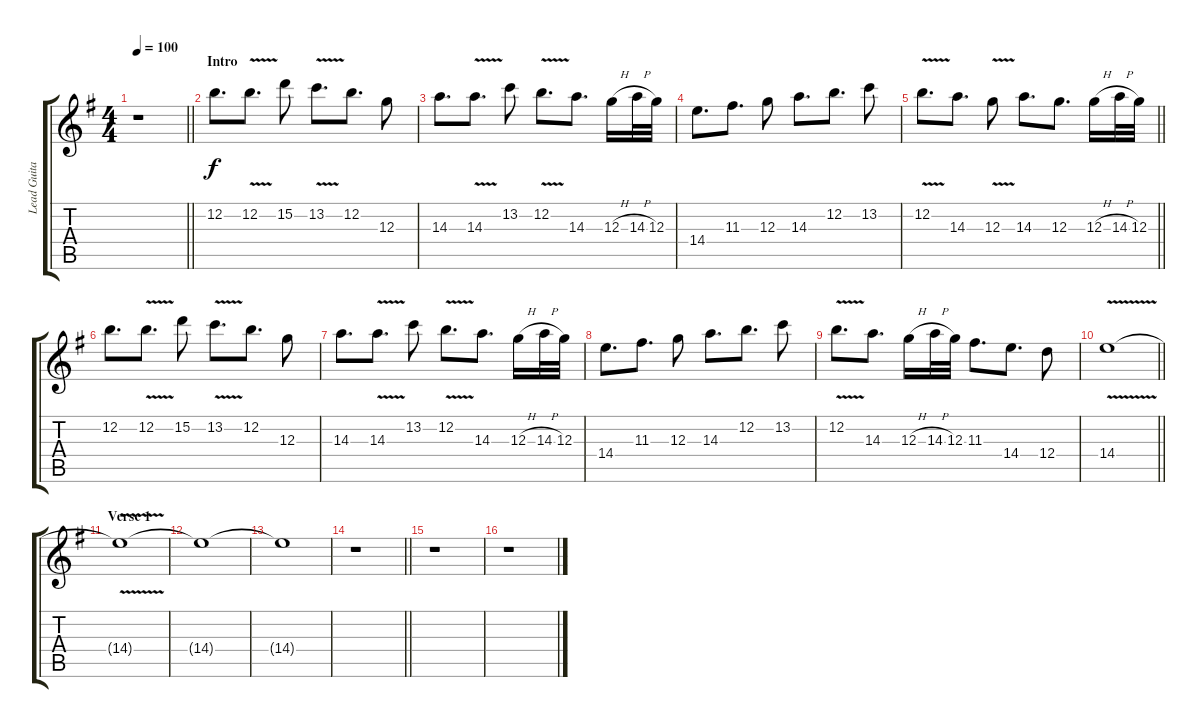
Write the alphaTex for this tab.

\track ("Lead Guitar 1: Jack-Roger Olsen" "Lead Guita") {instrument overdrivenguitar}
\staff {score tabs}
\tuning (E4 B3 G3 D3 A2 E2) {hide}
\ts (4 4)
\tempo 100
\clef g2
\barLineRight lightlight
\ks eminor
r.1{dy f instrument overdrivenguitar} |
\section ("" "Intro")
12.2.8{d} 12.2{v}.8{d} 15.2.8 13.2{v}.8{d} 12.2.8{d} 12.3.8 |
14.3.8{d} 14.3{v}.8{d} 13.2.8 12.2{v}.8{d} 14.3.8{d} 12.3{h}.16 14.3{h}.32 12.3.32 |
14.4.8{d} 11.3.8{d} 12.3.8 14.3.8{d} 12.2.8{d} 13.2.8 |
\barLineRight lightlight
12.2{v}.8{d} 14.3.8{d} 12.3{v}.8 14.3.8{d} 12.3.8{d} 12.3{h}.16 14.3{h}.32 12.3.32 |
12.2.8{d} 12.2{v}.8{d} 15.2.8 13.2{v}.8{d} 12.2.8{d} 12.3.8 |
14.3.8{d} 14.3{v}.8{d} 13.2.8 12.2{v}.8{d} 14.3.8{d} 12.3{h}.16 14.3{h}.32 12.3.32 |
14.4.8{d} 11.3.8{d} 12.3.8 14.3.8{d} 12.2.8{d} 13.2.8 |
12.2{v}.8{d} 14.3.8{d} 12.3{h}.16 14.3{h}.32 12.3.32 11.3.8{d} 14.4.8{d} 12.4.8 |
\barLineRight lightlight
14.4{v}.1{volume 0} |
\section ("" "Verse 1")
14.4{t}.1 |
14.4{t}.1 |
14.4{t}.1 |
\barLineRight lightlight
r.1{volume 16} |
r.1 |
r.1
